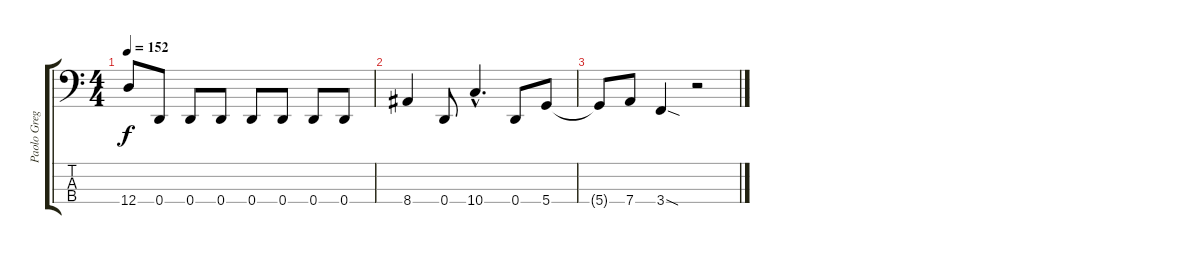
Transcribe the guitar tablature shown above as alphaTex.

\track ("Paolo Gregoletto" "Paolo Greg") {instrument electricbasspick}
\staff {score tabs}
\tuning (G2 D2 A1 D1) {hide}
\ts (4 4)
\tempo 152
\clef f4
\ks c
12.4{t}.8{dy f} 0.4.8 0.4.8 0.4.8 0.4.8 0.4.8 0.4.8 0.4.8 |
8.4.4 0.4.8 10.4{hac}.4{d} 0.4.8 5.4.8 |
5.4{t}.8 7.4.8 3.4{sod}.4 r.2
